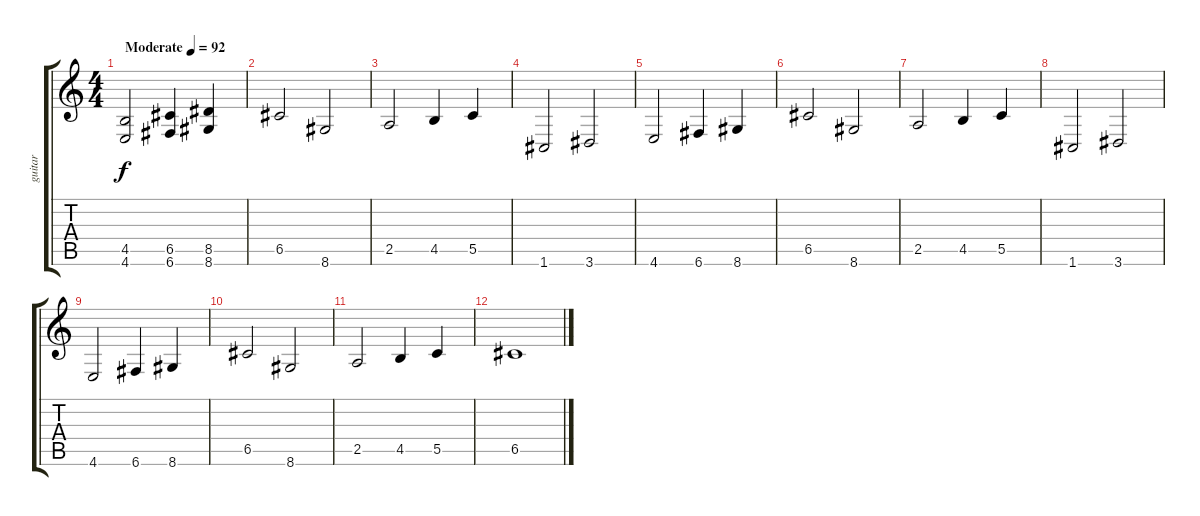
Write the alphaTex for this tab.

\track ("guitar" "guitar") {instrument overdrivenguitar}
\staff {score tabs}
\tuning (D4 A3 F3 C3 G2 C2) {hide}
\ts (4 4)
\tempo (92 "Moderate")
\clef g2
\ks c
(4.5 4.6).2{dy f instrument overdrivenguitar} (6.5 6.6).4{volume 14} (8.5 8.6).4 |
6.5.2 8.6.2 |
2.5.2 4.5.4 5.5.4 |
1.6.2 3.6.2 |
4.6.2 6.6.4 8.6.4 |
6.5.2 8.6.2 |
2.5.2 4.5.4 5.5.4 |
1.6.2 3.6.2 |
4.6.2 6.6.4 8.6.4 |
6.5.2 8.6.2 |
2.5.2 4.5.4 5.5.4 |
6.5.1
